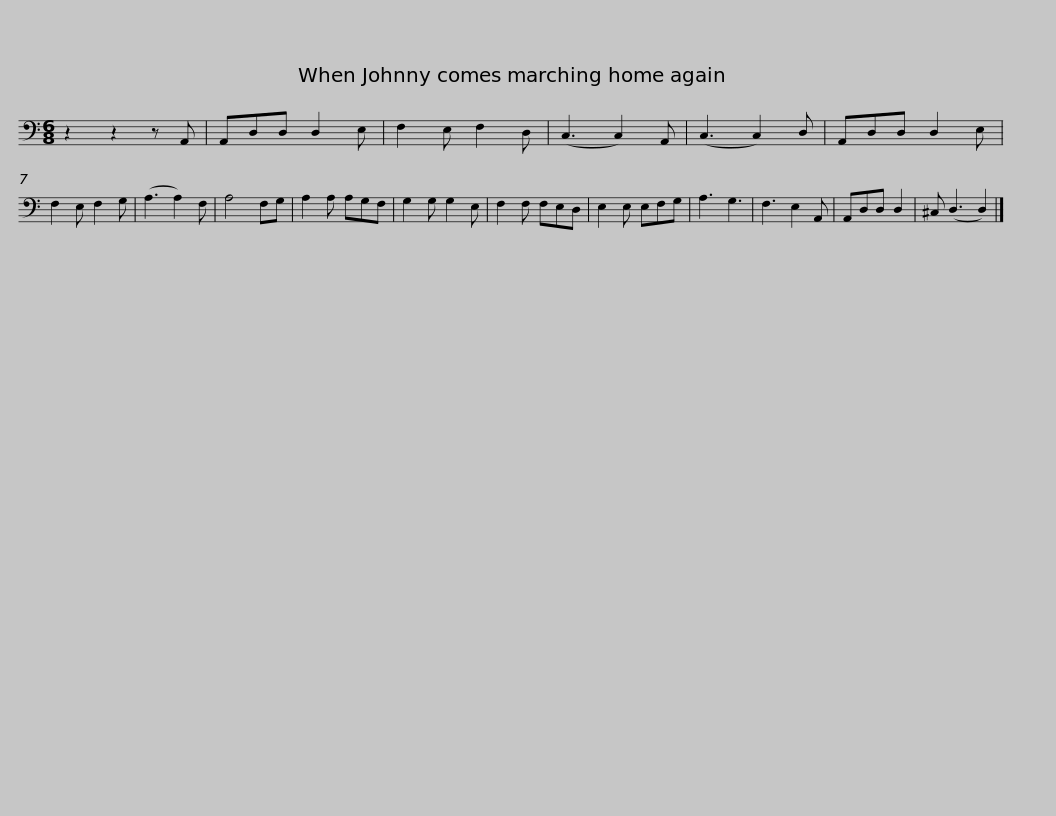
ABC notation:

X:1
L:1/8
M:6/8
I:linebreak $
K:C
V:1 bass
V:1
 z2 z2 z A,, | A,,D,D, D,2 E, | F,2 E, F,2 D, | (C,3 C,2) A,, | (C,3 C,2) D, | %5
 A,,D,D, D,2 E, | F,2 E, F,2 G, | (A,3 A,2) F, | A,4 F,G, | A,2 A, A,G,F, |$ %10
 G,2 G, G,2 E, | F,2 F, F,E,D, | E,2 E, E,F,G, | A,3 G,3 | F,3 E,2 A,, | %15
 A,,D,D, D,2 | ^C, (D,3 D,2) |] %17
